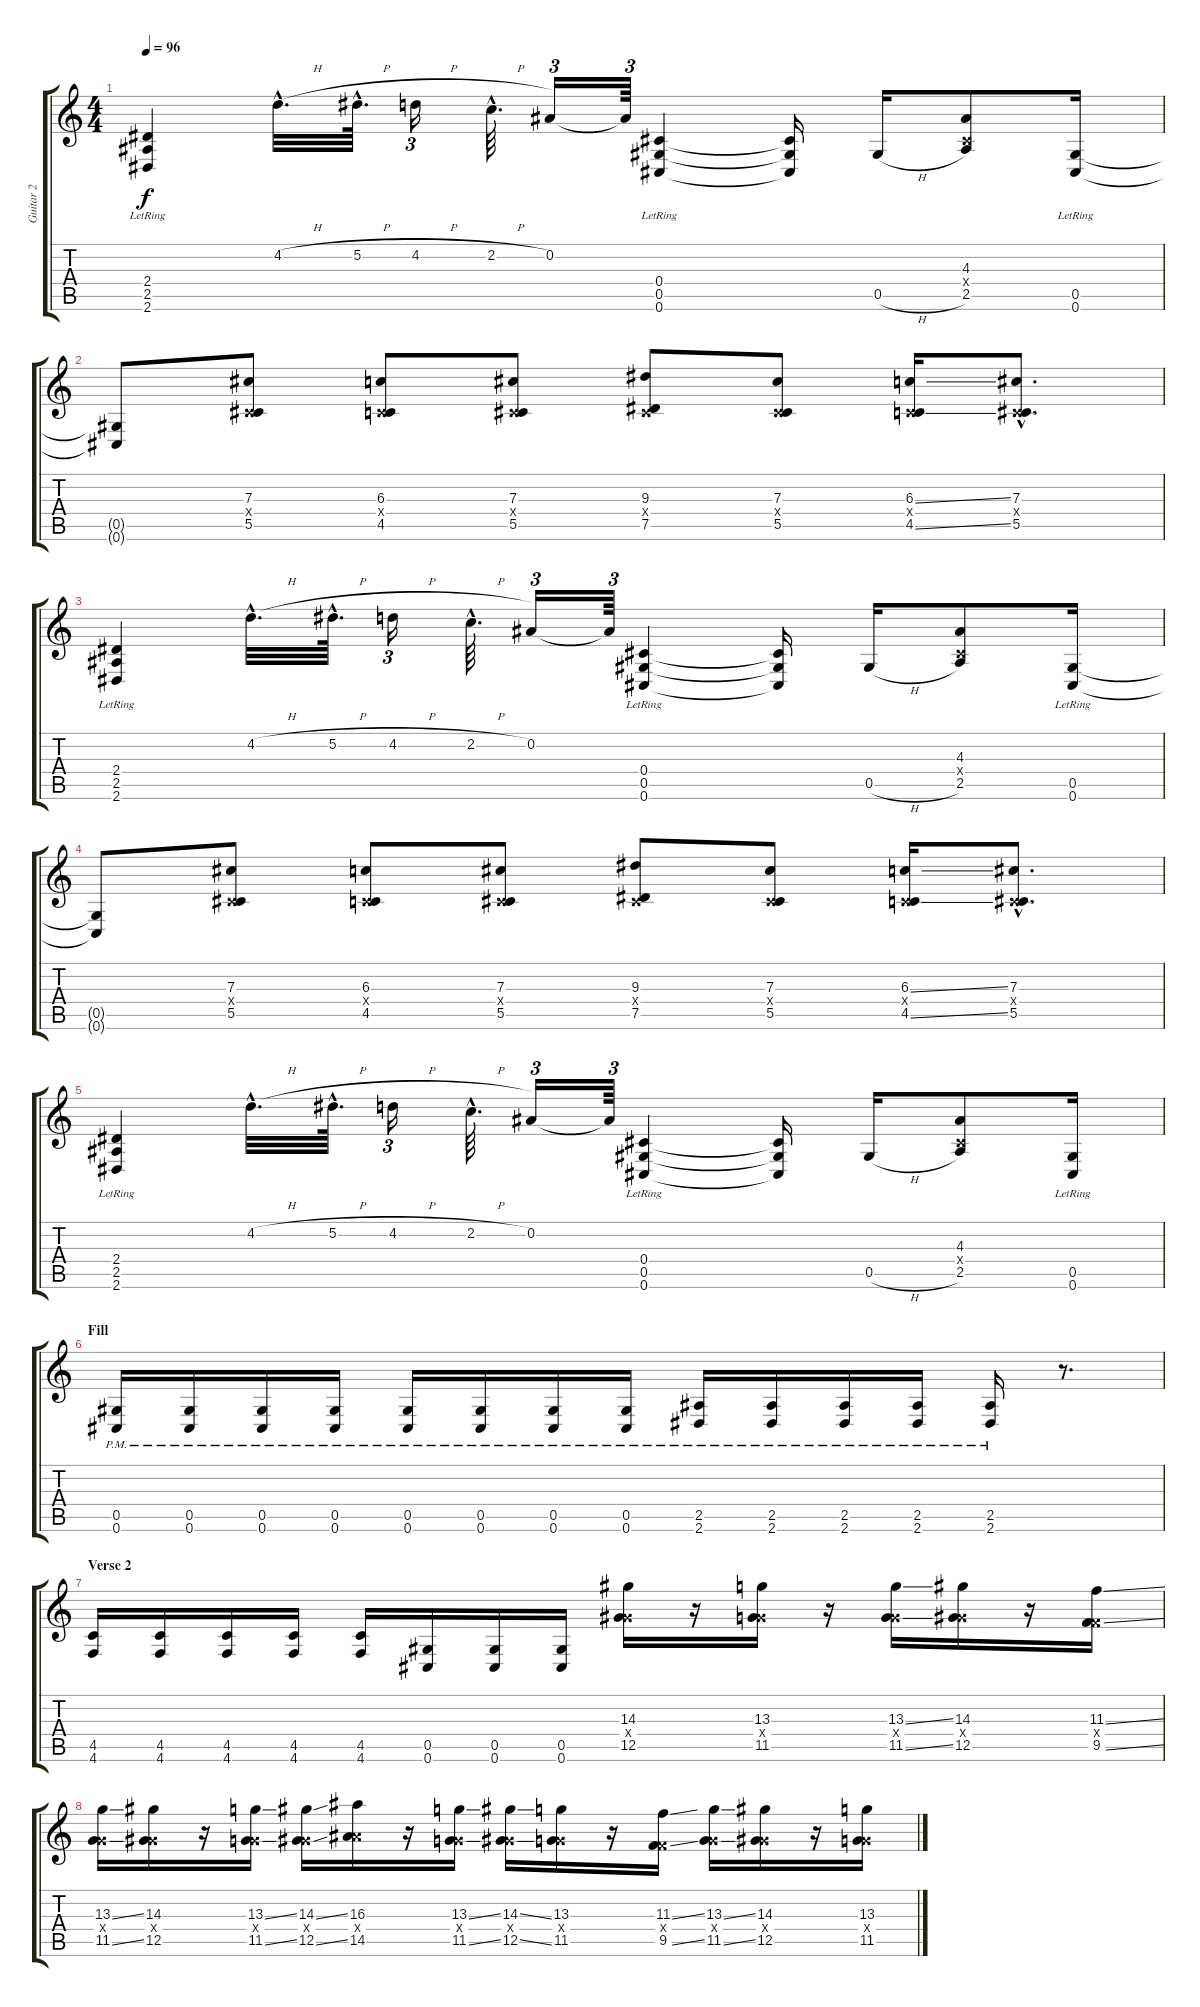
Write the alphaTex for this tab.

\track ("Guitar 2" "Guitar 2") {instrument distortionguitar}
\staff {score tabs}
\tuning (Eb4 Bb3 Gb3 Db3 Ab2 Db2) {hide}
\ts (4 4)
\tempo 96
\clef g2
\ks c
(2.4 2.5 2.6{lr}).4{dy f} 4.2{h hac}.32{d} 5.2{h hac}.64{d} 4.2{h}.16{tu (3 2)} 2.2{h hac}.64{d} 0.2.16{tu (3 2)} 0.2{t}.64{tu (3 2)} (0.4 0.5 0.6{lr}).4 (0.4{t} 0.5{t} 0.6{t}).16 0.5{h}.16 (4.3 0.4{x} 2.5).8 (0.5 0.6{lr}).16 |
(0.5{t} 0.6{t}).8 (7.3 0.4{x} 5.5).8 (6.3 0.4{x} 4.5).8 (7.3 0.4{x} 5.5).8 (9.3 0.4{x} 7.5).8 (7.3 0.4{x} 5.5).8 (6.3{ss} 0.4{x} 4.5{ss}).16 (7.3{hac} 0.4{hac x} 5.5{hac}).8{d} |
(2.4 2.5 2.6{lr}).4 4.2{h hac}.32{d} 5.2{h hac}.64{d} 4.2{h}.16{tu (3 2)} 2.2{h hac}.64{d} 0.2.16{tu (3 2)} 0.2{t}.64{tu (3 2)} (0.4 0.5 0.6{lr}).4 (0.4{t} 0.5{t} 0.6{t}).16 0.5{h}.16 (4.3 0.4{x} 2.5).8 (0.5 0.6{lr}).16 |
(0.5{t} 0.6{t}).8 (7.3 0.4{x} 5.5).8 (6.3 0.4{x} 4.5).8 (7.3 0.4{x} 5.5).8 (9.3 0.4{x} 7.5).8 (7.3 0.4{x} 5.5).8 (6.3{ss} 0.4{x} 4.5{ss}).16 (7.3{hac} 0.4{hac x} 5.5{hac}).8{d} |
(2.4 2.5 2.6{lr}).4 4.2{h hac}.32{d} 5.2{h hac}.64{d} 4.2{h}.16{tu (3 2)} 2.2{h hac}.64{d} 0.2.16{tu (3 2)} 0.2{t}.64{tu (3 2)} (0.4 0.5 0.6{lr}).4 (0.4{t} 0.5{t} 0.6{t}).16 0.5{h}.16 (4.3 0.4{x} 2.5).8 (0.5 0.6{lr}).16 |
\section ("" "Fill")
(0.5{pm} 0.6{pm}).16 (0.5{pm} 0.6{pm}).16 (0.5{pm} 0.6{pm}).16 (0.5{pm} 0.6{pm}).16 (0.5{pm} 0.6{pm}).16 (0.5{pm} 0.6{pm}).16 (0.5{pm} 0.6{pm}).16 (0.5{pm} 0.6{pm}).16 (2.5{pm} 2.6{pm}).16 (2.5{pm} 2.6{pm}).16 (2.5{pm} 2.6{pm}).16 (2.5{pm} 2.6{pm}).16 (2.5{pm} 2.6{pm}).16 r.8{d} |
\section ("" "Verse 2")
(4.5 4.6).16{volume 13} (4.5 4.6).16 (4.5 4.6).16 (4.5 4.6).16 (4.5 4.6).16 (0.5 0.6).16 (0.5 0.6).16 (0.5 0.6).16 (14.3 7.4{x} 12.5).16 r.16 (13.3 6.4{x} 11.5).16 r.16 (13.3{ss} 6.4{x} 11.5{ss}).16 (14.3 7.4{x} 12.5).16 r.16 (11.3{ss} 4.4{x} 9.5{ss}).16 |
(13.3{ss} 6.4{x} 11.5{ss}).16 (14.3 7.4{x} 12.5).16 r.16 (13.3{ss} 6.4{x} 11.5{ss}).16 (14.3{ss} 7.4{x} 12.5{ss}).16 (16.3 9.4{x} 14.5).16 r.16 (13.3{ss} 6.4{x} 11.5{ss}).16 (14.3{ss} 7.4{x} 12.5{ss}).16 (13.3 6.4{x} 11.5).16 r.16 (11.3{ss} 4.4{x} 9.5{ss}).16 (13.3{ss} 6.4{x} 11.5{ss}).16 (14.3 7.4{x} 12.5).16 r.16 (13.3 6.4{x} 11.5).16
